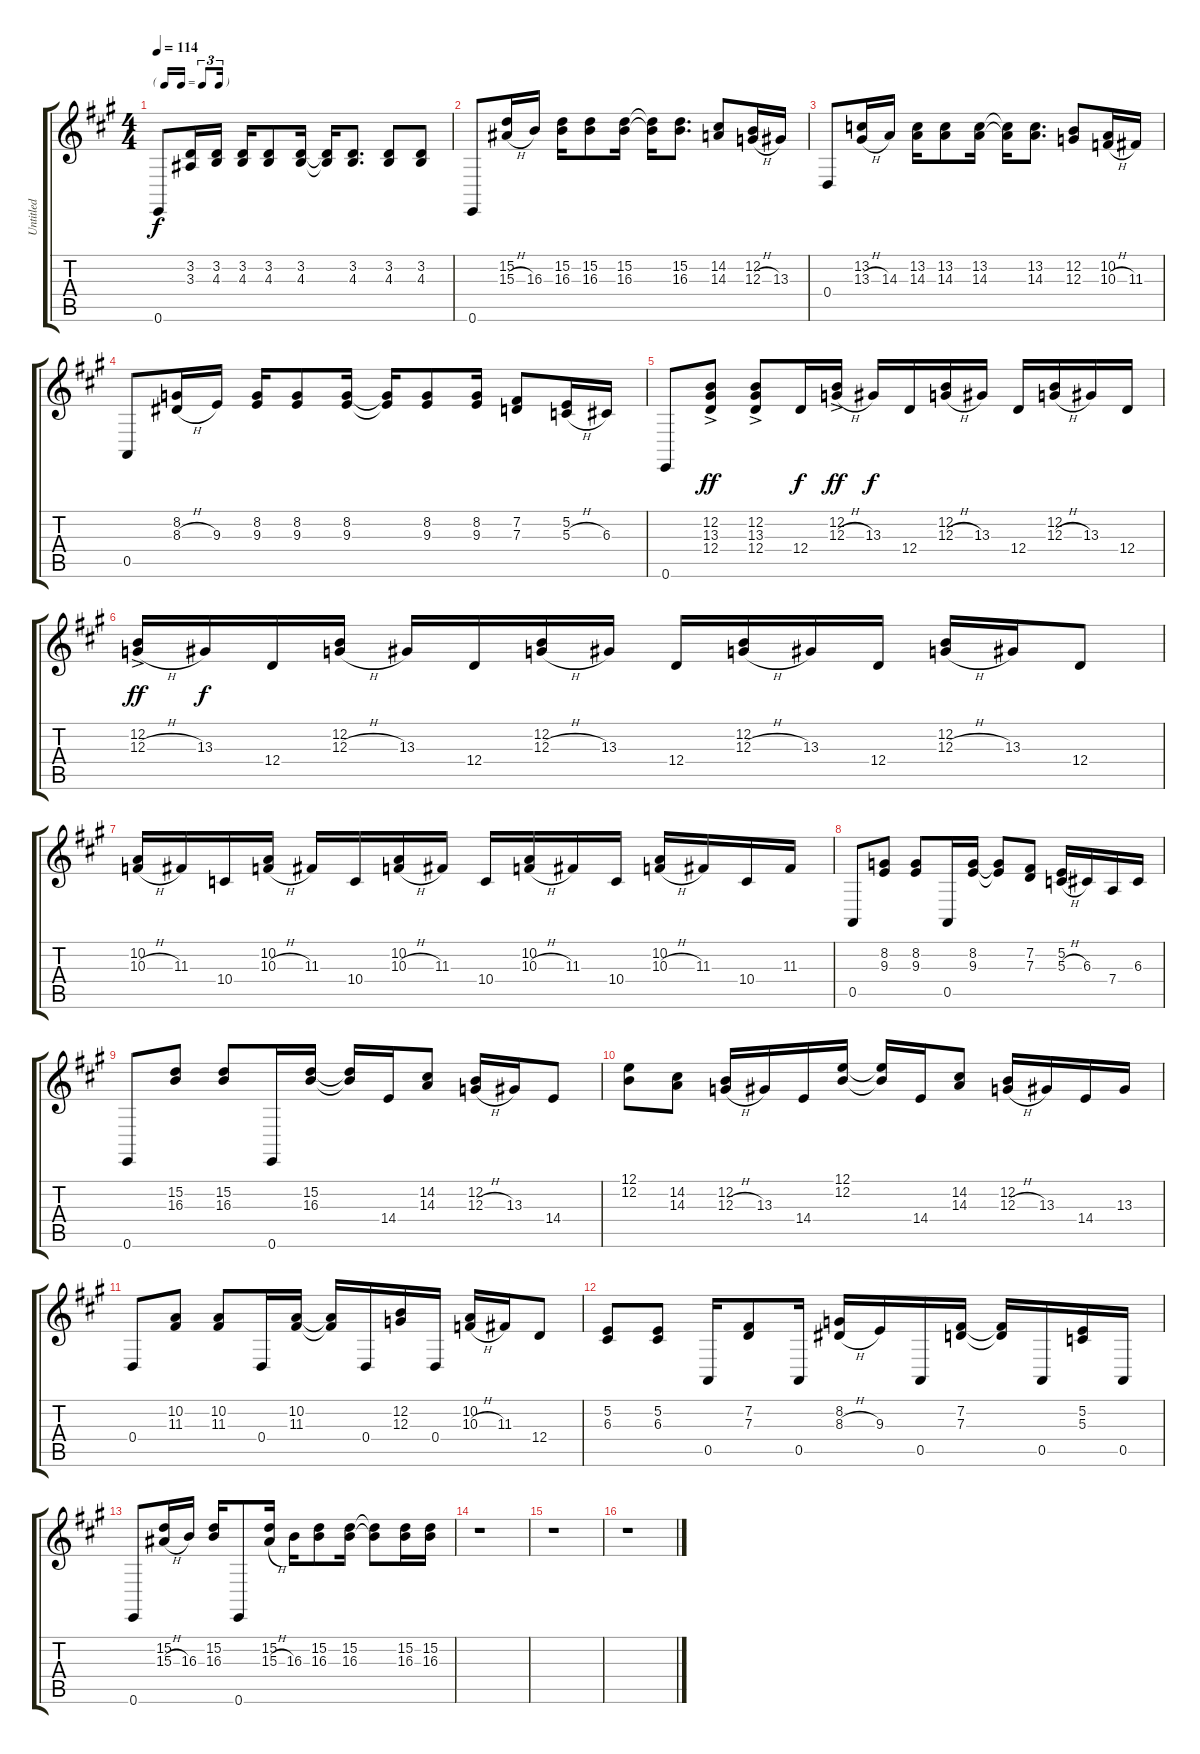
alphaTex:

\track ("Untitled" "Untitled") {instrument electricgrandpiano}
\staff {score tabs}
\tuning (E4 B3 G3 D3 A2 E2) {hide}
\ts (4 4)
\tf triplet16th
\tempo 114
\clef g2
\ks a
0.6.8{dy f} (3.2 3.3).16 (3.2 4.3).16 (3.2 4.3).16 (3.2 4.3).8 (3.2 4.3).16 (3.2{t} 4.3{t}).16 (3.2 4.3).8{d} (3.2 4.3).8 (3.2 4.3).8 |
0.6.8 (15.2 15.3{h}).16 16.3.16 (15.2 16.3).16 (15.2 16.3).8 (15.2 16.3).16 (15.2{t} 16.3{t}).16 (15.2 16.3).8{d} (14.2 14.3).8 (12.2 12.3{h}).16 13.3.16 |
0.4.8 (13.2 13.3{h}).16 14.3.16 (13.2 14.3).16 (13.2 14.3).8 (13.2 14.3).16 (13.2{t} 14.3{t}).16 (13.2 14.3).8{d} (12.2 12.3).8 (10.2 10.3{h}).16 11.3.16 |
0.5.8 (8.2 8.3{h}).16 9.3.16 (8.2 9.3).16 (8.2 9.3).8 (8.2 9.3).16 (8.2{t} 9.3{t}).16 (8.2 9.3).8 (8.2 9.3).16 (7.2 7.3).8 (5.2 5.3{h}).16 6.3.16 |
0.6.8 (12.2{ac} 13.3{ac} 12.4{ac}).8{dy ff} (12.2{ac} 13.3{ac} 12.4{ac}).8 12.4.16{dy f} (12.2{ac} 12.3{h ac}).16{dy ff} 13.3.16{dy f} 12.4.16 (12.2 12.3{h}).16 13.3.16 12.4.16 (12.2 12.3{h}).16 13.3.16 12.4.16 |
(12.2{ac} 12.3{h ac}).16{dy ff} 13.3.16{dy f} 12.4.16 (12.2 12.3{h}).16 13.3.16 12.4.16 (12.2 12.3{h}).16 13.3.16 12.4.16 (12.2 12.3{h}).16 13.3.16 12.4.16 (12.2 12.3{h}).16 13.3.16 12.4.8 |
(10.2 10.3{h}).16 11.3.16 10.4.16 (10.2 10.3{h}).16 11.3.16 10.4.16 (10.2 10.3{h}).16 11.3.16 10.4.16 (10.2 10.3{h}).16 11.3.16 10.4.16 (10.2 10.3{h}).16 11.3.16 10.4.16 11.3.16 |
0.5.8 (8.2 9.3).8 (8.2 9.3).8 0.5.16 (8.2 9.3).16 (8.2{t} 9.3{t}).8 (7.2 7.3).8 (5.2 5.3{h}).16 6.3.16 7.4.16 6.3.16 |
0.6.8 (15.2 16.3).8 (15.2 16.3).8 0.6.16 (15.2 16.3).16 (15.2{t} 16.3{t}).16 14.4.16 (14.2 14.3).8 (12.2 12.3{h}).16 13.3.16 14.4.8 |
(12.1 12.2).8 (14.2 14.3).8 (12.2 12.3{h}).16 13.3.16 14.4.16 (12.1 12.2).16 (12.1{t} 12.2{t}).16 14.4.16 (14.2 14.3).8 (12.2 12.3{h}).16 13.3.16 14.4.16 13.3.16 |
0.4.8 (10.2 11.3).8 (10.2 11.3).8 0.4.16 (10.2 11.3).16 (10.2{t} 11.3{t}).16 0.4.16 (12.2 12.3).16 0.4.16 (10.2 10.3{h}).16 11.3.16 12.4.8 |
(5.2 6.3).8 (5.2 6.3).8 0.5.16 (7.2 7.3).8 0.5.16 (8.2 8.3{h}).16 9.3.16 0.5.16 (7.2 7.3).16 (7.2{t} 7.3{t}).16 0.5.16 (5.2 5.3).16 0.5.16 |
0.6.8 (15.2 15.3{h}).16 16.3.16 (15.2 16.3).16 0.6.8 (15.2 15.3{h}).16 16.3.16 (15.2 16.3).8 (15.2 16.3).16 (15.2{t} 16.3{t}).8 (15.2 16.3).16 (15.2 16.3).16 |
r.1 |
r.1 |
r.1
